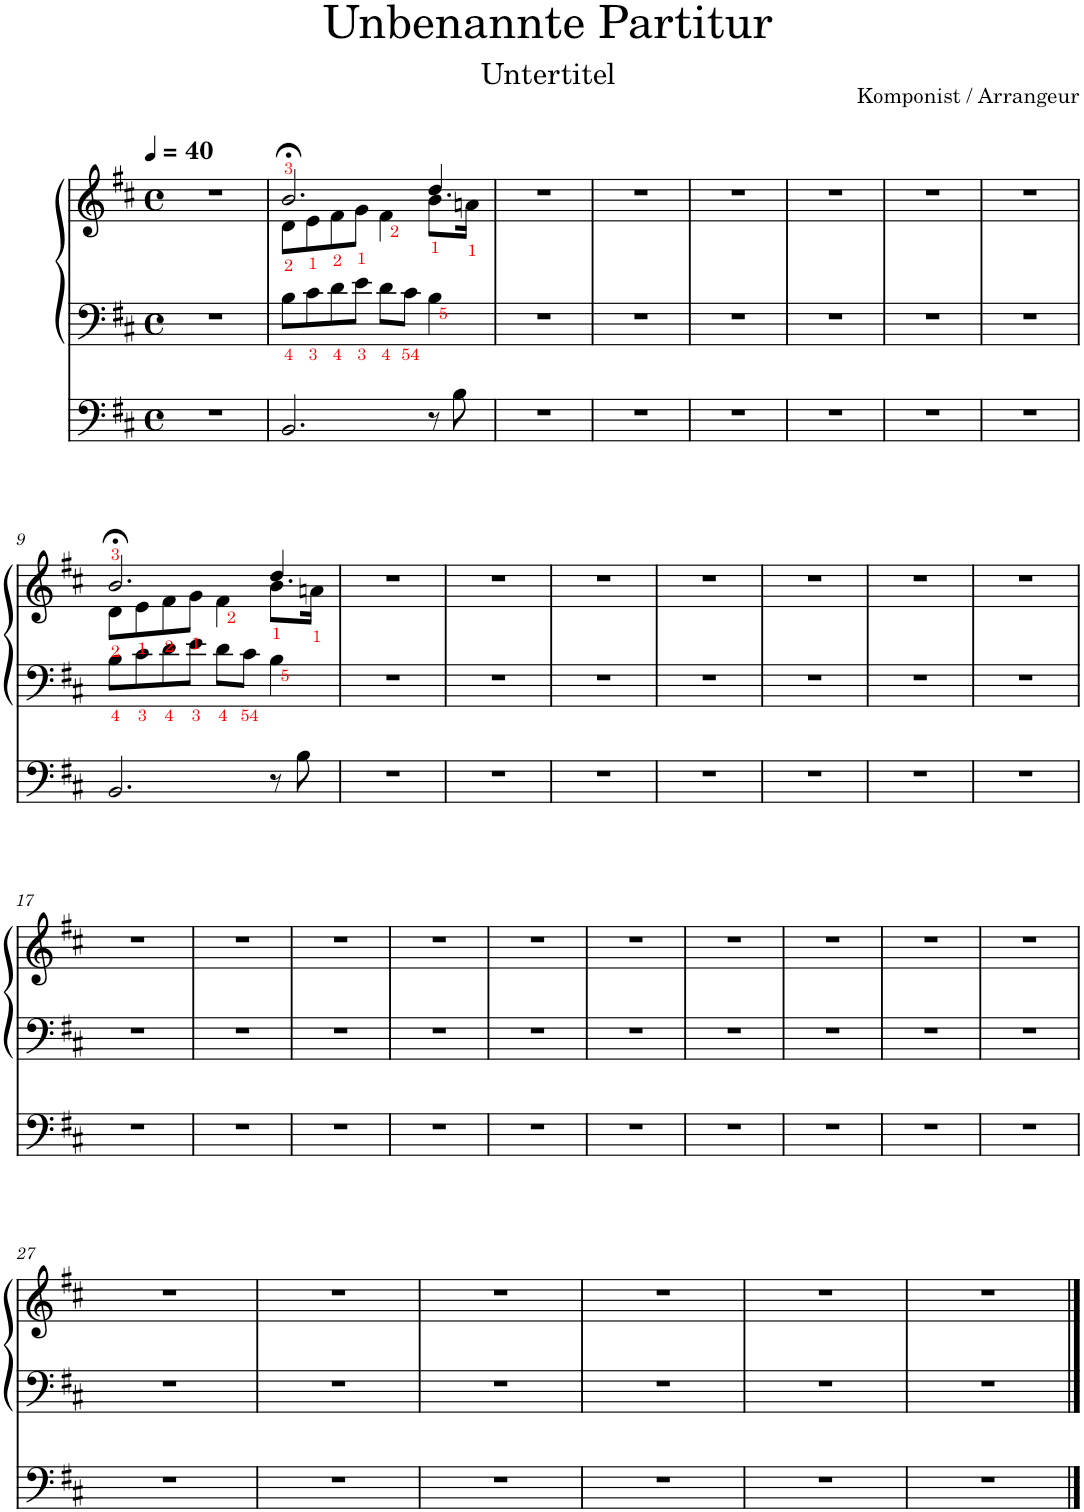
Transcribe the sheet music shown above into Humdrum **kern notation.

**kern	**kern	**kern
*part1	*part1	*part1
*staff3	*staff2	*staff1
*I"Orgel	*	*
*I'Org.	*	*
*clefF4	*clefF4	*clefG2
*k[f#c#]	*k[f#c#]	*k[f#c#]
*M4/4	*M4/4	*M4/4
*met(c)	*met(c)	*met(c)
*MM40	*MM40	*MM40
=1	=1	=1
1r	1r	1r
=2	=2	=2
*	*	*^
2.BB/	8B\L	2.b;</	8d\L
.	8c#\	.	8e\
.	8d\	.	8f#\
.	8e\J	.	8g\J
.	8d\L	.	4f#\
.	8c#\J	.	.
8r	4B\	4dd/	8.b\L
8B\	.	.	.
.	.	.	16an\Jk
*	*	*v	*v
=3	=3	=3
1r	1r	1r
=4	=4	=4
1r	1r	1r
=5	=5	=5
1r	1r	1r
=6	=6	=6
1r	1r	1r
=7	=7	=7
1r	1r	1r
=8	=8	=8
1r	1r	1r
!!LO:LB:g=z
=9	=9	=9
*	*	*^
2.BB/	8B\L	2.b;</	8d\L
.	8c#\	.	8e\
.	8d\	.	8f#\
.	8e\J	.	8g\J
.	8d\L	.	4f#\
.	8c#\J	.	.
8r	4B\	4dd/	8.b\L
8B\	.	.	.
.	.	.	16an\Jk
*	*	*v	*v
=10	=10	=10
1r	1r	1r
=11	=11	=11
1r	1r	1r
=12	=12	=12
1r	1r	1r
=13	=13	=13
1r	1r	1r
=14	=14	=14
1r	1r	1r
=15	=15	=15
1r	1r	1r
=16	=16	=16
1r	1r	1r
!!LO:LB:g=z
=17	=17	=17
1r	1r	1r
=18	=18	=18
1r	1r	1r
=19	=19	=19
1r	1r	1r
=20	=20	=20
1r	1r	1r
=21	=21	=21
1r	1r	1r
=22	=22	=22
1r	1r	1r
=23	=23	=23
1r	1r	1r
=24	=24	=24
1r	1r	1r
=25	=25	=25
1r	1r	1r
=26	=26	=26
1r	1r	1r
!!LO:LB:g=z
=27	=27	=27
1r	1r	1r
=28	=28	=28
1r	1r	1r
=29	=29	=29
1r	1r	1r
=30	=30	=30
1r	1r	1r
=31	=31	=31
1r	1r	1r
=32	=32	=32
1r	1r	1r
==	==	==
*-	*-	*-
